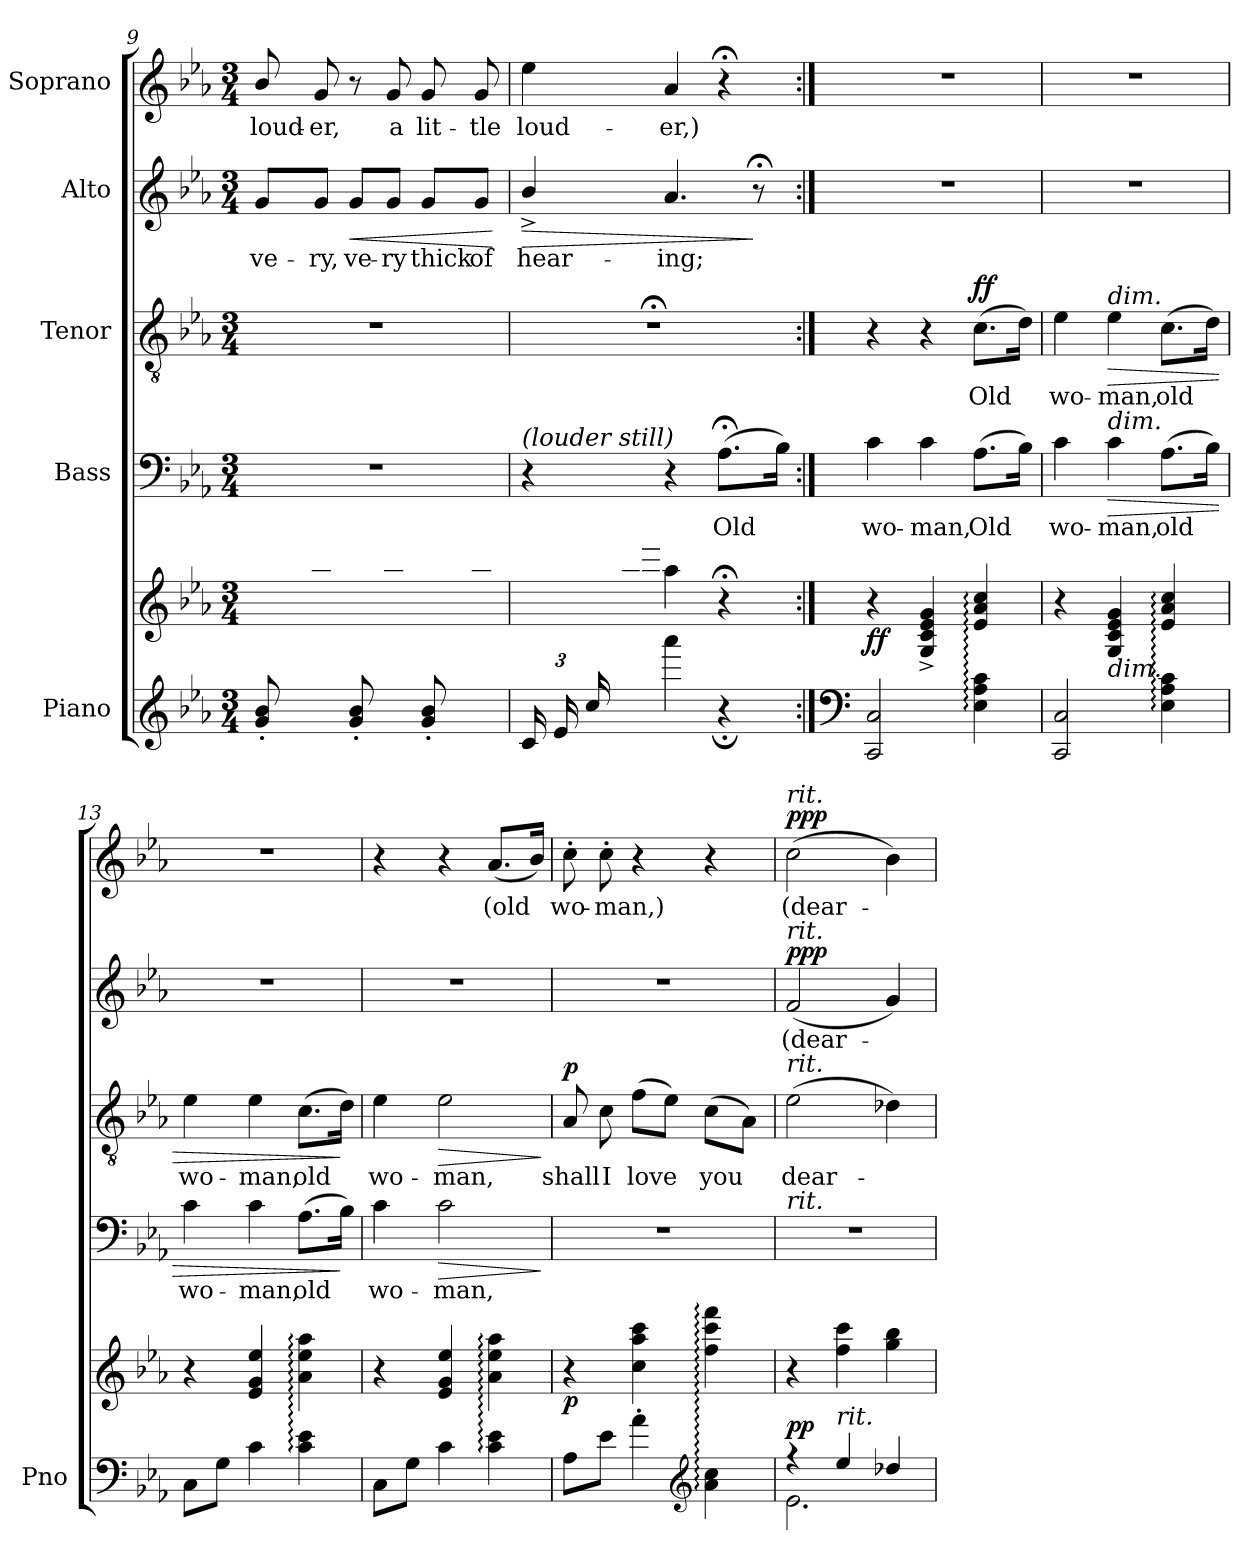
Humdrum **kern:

**kern	**kern	**dynam	**kern	**text	**dynam	**kern	**text	**dynam	**kern	**text	**dynam	**kern	**text	**dynam
*part5	*part5	*part5	*part4	*part4	*part4	*part3	*part3	*part3	*part2	*part2	*part2	*part1	*part1	*part1
*staff6	*staff5	*staff5/6	*staff4	*staff4	*staff4	*staff3	*staff3	*staff3	*staff2	*staff2	*staff2	*staff1	*staff1	*staff1
*I"Piano	*	*	*I"Bass	*	*	*I"Tenor	*	*	*I"Alto	*	*	*I"Soprano	*	*
*I'Pno	*	*	*	*	*	*	*	*	*	*	*	*	*	*
*clefG2	*clefG2	*	*clefF4	*	*	*clefGv2	*	*	*clefG2	*	*	*clefG2	*	*
*k[b-e-a-]	*k[b-e-a-]	*	*k[b-e-a-]	*	*	*k[b-e-a-]	*	*	*k[b-e-a-]	*	*	*k[b-e-a-]	*	*
*M3/4	*M3/4	*	*M3/4	*	*	*M3/4	*	*	*M3/4	*	*	*M3/4	*	*
=9	=9	=9	=9	=9	=9	=9	=9	=9	=9	=9	=9	=9	=9	=9
*^	*	*	*	*	*	*	*	*	*	*	*	*	*	*
8g/'> 8b-/'>L	2.ryy	8ryy	.	2.r	.	.	2.r	.	.	8g/L	ve-	.	8b-!/	loud-	.
8ryy	.	8ee-\'> 8bb-\'>	.	.	.	.	.	.	.	8g/J	-ry,	.	8g!/	-er,	.
!	!	!	!	!	!	!	!	!	!	!	!	!LO:HP:b	!	!	!
8g/'> 8b-/'>	.	8ryy	.	.	.	.	.	.	.	8g/L	ve-	<	8r	.	.
8ryy	.	8ee-\'> 8bb-\'>J	.	.	.	.	.	.	.	8g/J	-ry	.	8g!/	a	.
8g/'> 8b-/'>L	.	8ryy	.	.	.	.	.	.	.	8g/L	thick	.	8g!/	lit-	.
8ryy	.	8ee-\'> 8bb-\'>J	.	.	.	.	.	.	.	8g/J	of	.	8g!/	-tle	.
*v	*v	*	*	*	*	*	*	*	*	*	*	*	*	*	*
.	.	.	.	.	.	.	.	.	.	.	[	.	.	.
=10	=10	=10	=10	=10	=10	=10	=10	=10	=10	=10	=10	=10	=10	=10
*Xbrackettup	*	*	*	*	*	*	*	*	*	*	*	*	*	*
*^	*	*	*	*	*	*	*	*	*	*	*	*	*	*
!	!	!	!	!LO:TX:i:t=(louder still)	!	!	!	!	!	!	!	!	!	!	!
!	!	!	!	!	!	!	!	!	!	!	!	!LO:HP:b	!	!	!
(24c/LL	4ryy	8ryy	.	4r	.	.	2.r;<	.	.	4b-^>/	hear-	>	4ee-!\	loud-	.
24e-/	.	.	.	.	.	.	.	.	.	.	.	.	.	.	.
24cc/	.	.	.	.	.	.	.	.	.	.	.	.	.	.	.
2ryy	.	24ee-\	.	.	.	.	.	.	.	.	.	.	.	.	.
.	.	24bb-\	.	.	.	.	.	.	.	.	.	.	.	.	.
.	.	24eee-\JJ	.	.	.	.	.	.	.	.	.	.	.	.	.
.	4aaa-\	4aa-\)	.	4r	.	.	.	.	.	4.a-/	-ing;	.	4a-!/	-er,)	.
.	4r;<	4r;<	.	(8.A-;<\L	Old	.	.	.	.	.	.	.	4r;<	.	.
8ryy	.	.	.	.	.	.	.	.	.	8r;<	.	]	.	.	.
.	.	.	.	16B-\Jk)	.	.	.	.	.	.	.	.	.	.	.
*v	*v	*	*	*	*	*	*	*	*	*	*	*	*	*	*
=11:|!	=11:|!	=11:|!	=11:|!	=11:|!	=11:|!	=11:|!	=11:|!	=11:|!	=11:|!	=11:|!	=11:|!	=11:|!	=11:|!	=11:|!
*clefF4	*	*	*	*	*	*	*	*	*	*	*	*	*	*
!	!	!LO:DY:b	!	!	!	!	!	!	!	!	!	!	!	!
2CC/ 2C/	4r	ff	4c\	wo-	.	4r	.	.	2.r	.	.	2.r	.	.
.	4G/^> 4c/^> 4e-/^> 4g/^>	.	4c\	-man,	.	4r	.	.	.	.	.	.	.	.
!	!	!	!	!	!	!	!	!LO:DY:a	!	!	!	!	!	!
4E-\:: 4A-\:: 4c\::	4e-/:: 4a-/:: 4cc/::	.	(8.A-\L	Old	.	(8.c\L	Old	ff	.	.	.	.	.	.
.	.	.	16B-\Jk)	.	.	16d\Jk)	.	.	.	.	.	.	.	.
=12	=12	=12	=12	=12	=12	=12	=12	=12	=12	=12	=12	=12	=12	=12
2CC/ 2C/	4r	.	4c\	wo-	.	4e-\	wo-	.	2.r	.	.	2.r	.	.
!	!	!	!	!	!	!LO:TX:a:i:t=dim.	!	!	!	!	!	!	!	!
!	!	!	!LO:TX:a:i:t=dim.	!	!	!	!	!	!	!	!	!	!	!
!	!LO:TX:b:i:t=dim.	!	!	!	!	!	!	!	!	!	!	!	!	!
!	!	!	!	!	!LO:HP:b	!	!	!LO:HP:b	!	!	!	!	!	!
.	4G/ 4c/ 4e-/ 4g/	.	4c\	-man,	>	4e-\	-man,	>	.	.	.	.	.	.
4E-\:: 4A-\:: 4c\::	4e-/:: 4a-/:: 4cc/::	.	(8.A-\L	old	.	(8.c\L	old	.	.	.	.	.	.	.
.	.	.	16B-\Jk)	.	.	16d\Jk)	.	.	.	.	.	.	.	.
=13	=13	=13	=13	=13	=13	=13	=13	=13	=13	=13	=13	=13	=13	=13
8C\L	4r	.	4c\	wo-	.	4e-\	wo-	.	2.r	.	.	2.r	.	.
8G\J	.	.	.	.	.	.	.	.	.	.	.	.	.	.
4c\	4e-/ 4g/ 4ee-/	.	4c\	-man,	.	4e-\	-man,	.	.	.	.	.	.	.
4c\:: 4e-\::	4a-\:: 4ee-\:: 4aa-\::	.	(8.A-\L	old	.	(8.c\L	old	.	.	.	.	.	.	.
.	.	.	16B-\Jk)	.	]	16d\Jk)	.	]	.	.	.	.	.	.
=14	=14	=14	=14	=14	=14	=14	=14	=14	=14	=14	=14	=14	=14	=14
8C\L	4r	.	4c\	wo-	.	4e-\	wo-	.	2.r	.	.	4r	.	.
8G\J	.	.	.	.	.	.	.	.	.	.	.	.	.	.
!	!	!	!	!	!LO:HP:b	!	!	!LO:HP:b	!	!	!	!	!	!
4c\	4e-/ 4g/ 4ee-/	.	2c\	-man,	>	2e-\	-man,	>	.	.	.	4r	.	.
4c\:: 4e-\::	4a-\:: 4ee-\:: 4aa-\::	.	.	.	.	.	.	.	.	.	.	(8.a-!/L	(old	.
.	.	.	.	.	.	.	.	.	.	.	.	16b-!/Jk)	.	.
.	.	.	.	.	]	.	.	]	.	.	.	.	.	.
=15	=15	=15	=15	=15	=15	=15	=15	=15	=15	=15	=15	=15	=15	=15
!	!	!LO:DY:b	!	!	!	!	!	!LO:DY:a	!	!	!	!	!	!
8A-\L	4r	p	2.r	.	.	8A-/	shall	p	2.r	.	.	8cc'!\	wo-	.
8e-\J	.	.	.	.	.	8c\	I	.	.	.	.	8cc'!\	-man,)	.
4a-'\	4cc\ 4aa-\ 4ccc\	.	.	.	.	(8f\L	love	.	.	.	.	4r	.	.
.	.	.	.	.	.	8e-\J)	.	.	.	.	.	.	.	.
*clefG2	*	*	*	*	*	*	*	*	*	*	*	*	*	*
4a-\:: 4cc\::	4ff\:: 4ccc\:: 4fff\::	.	.	.	.	(8c\L	you	.	.	.	.	4r	.	.
.	.	.	.	.	.	8A-\J)	.	.	.	.	.	.	.	.
=16	=16	=16	=16	=16	=16	=16	=16	=16	=16	=16	=16	=16	=16	=16
*^	*	*	*	*	*	*	*	*	*	*	*	*	*	*
!	!	!	!	!	!	!	!	!	!	!	!	!	!LO:TX:i:t=rit.	!	!
!	!	!	!	!	!	!	!	!	!	!LO:TX:i:t=rit.	!	!	!	!	!
!	!	!	!	!	!	!	!LO:TX:i:t=rit.	!	!	!	!	!	!	!	!
!	!	!	!	!LO:TX:i:t=rit.	!	!	!	!	!	!	!	!	!	!	!
!	!	!	!LO:DY:a=2	!	!	!	!	!	!	!	!	!LO:DY:a	!	!	!LO:DY:a
4r	2.e-\	4r	pp	2.r	.	.	(2e-\	dear-	.	(2f!/	(dear-	ppp	(2cc!\	(dear-	ppp
!LO:TX:i:t=rit.	!	!	!	!	!	!	!	!	!	!	!	!	!	!	!
4ee-/	.	4ff\ 4ccc\	.	.	.	.	.	.	.	.	.	.	.	.	.
4dd-X/	.	4gg\ 4bb-\	.	.	.	.	4d-X\)	.	.	4g!/)	.	.	4b-!\)	.	.
*v	*v	*	*	*	*	*	*	*	*	*	*	*	*	*	*
=	=	=	=	=	=	=	=	=	=	=	=	=	=	=
*-	*-	*-	*-	*-	*-	*-	*-	*-	*-	*-	*-	*-	*-	*-
